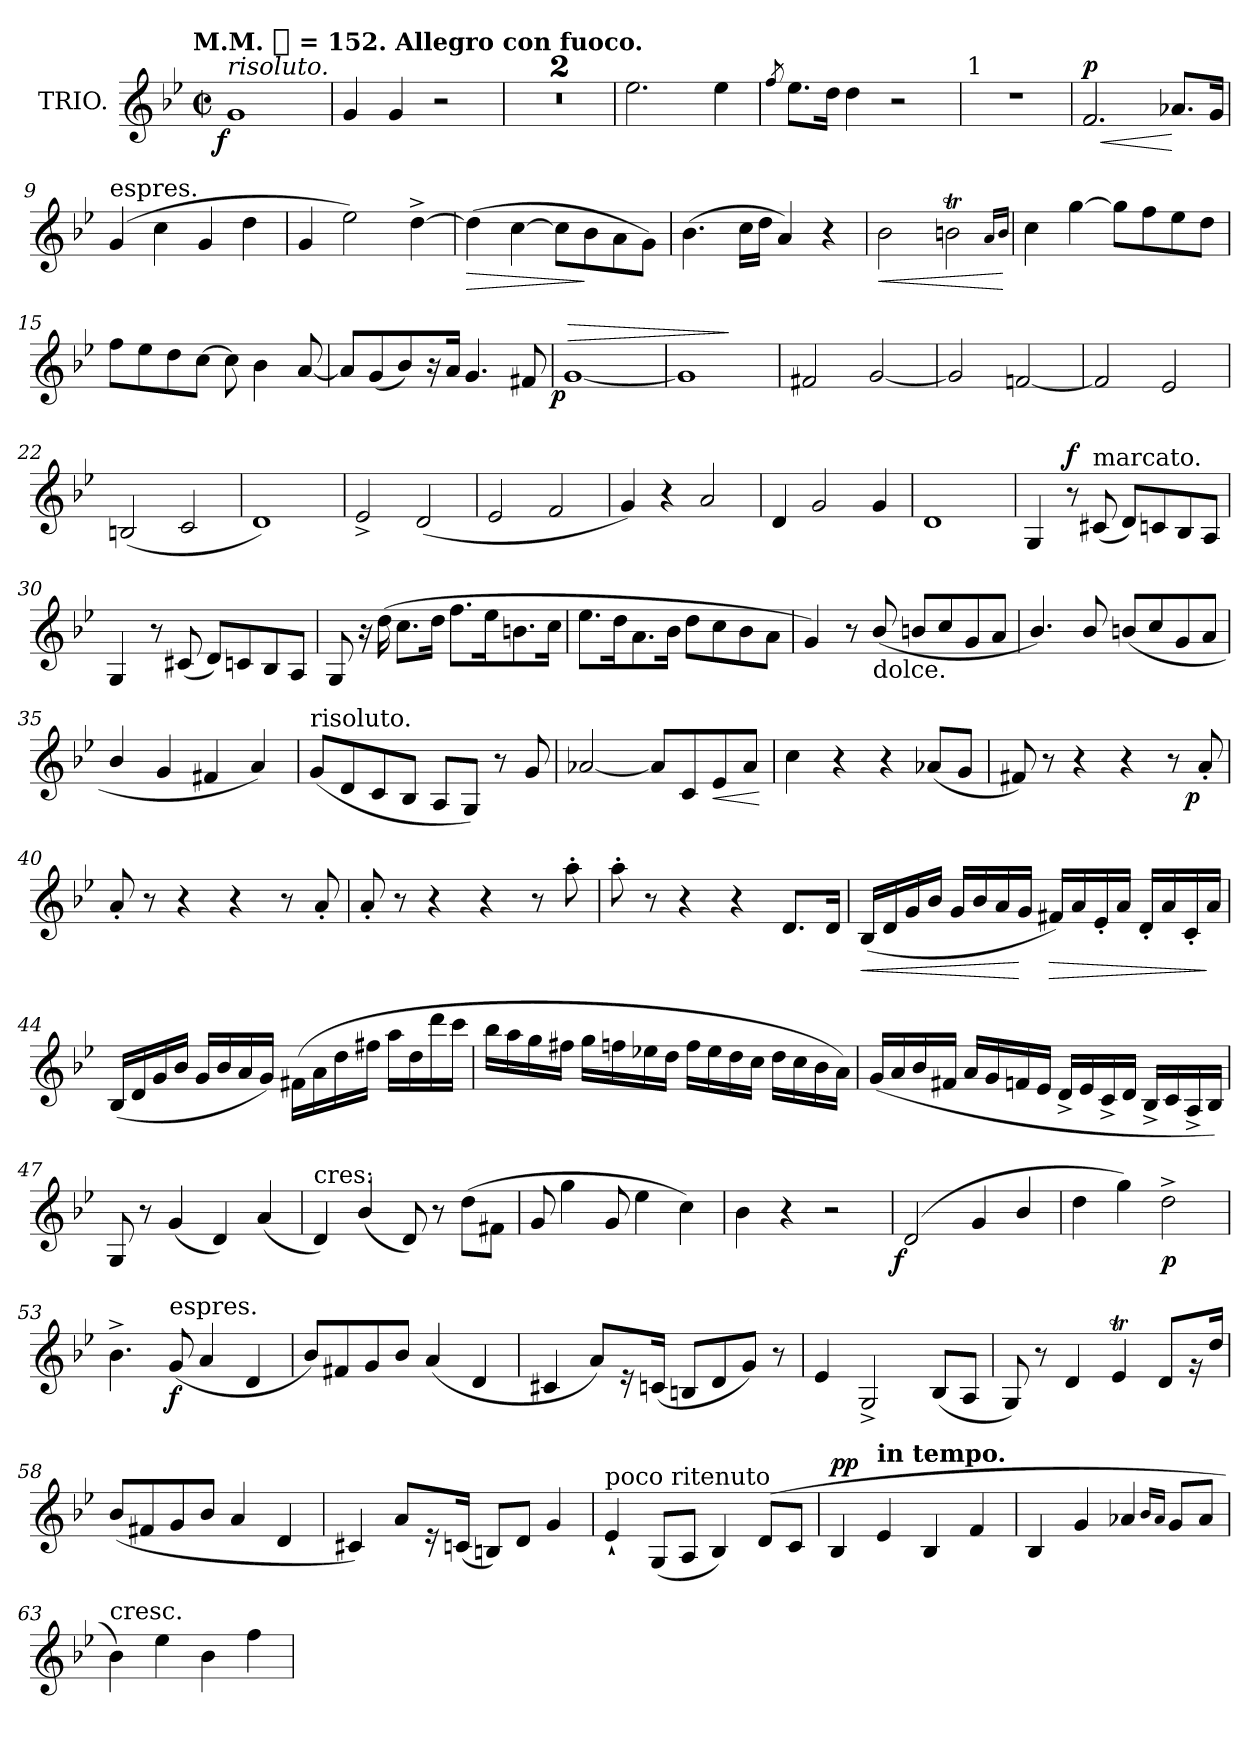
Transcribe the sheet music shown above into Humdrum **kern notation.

**kern	**dynam
*part1	*part1
*staff1	*staff1
*I" TRIO.	*
*clefG2	*
*k[b-e-]	*
*g:	*
!!LO:TX:omd:t=M.M. [quarter] = 152. Allegro con fuoco.
*M2/2	*
*met(c|)	*
*MM152	*
=1	=1
!LO:TX:a:i:t=risoluto.	!
!	!LO:DY:rj
1g	f
=2	=2
4g	.
4g	.
2r	.
=3	=3
1rdd	.
=4	=4
1rdd	.
=5	=5
2.ee-	.
4ee-	.
=6	=6
8qff/	.
8.ee-L	.
16ddJk	.
4dd	.
2r	.
=7	=7
!LO:TX:a:t=1	!
1rdd	.
=8	=8
!	!LO:HP:b
!	!LO:DY:n=1:a
2.f	< p
8.a-XL	[
16gJk	.
=9	=9
!LO:TX:a:t=espres.	!
(>4g	.
4cc	.
4g	.
4dd	.
=10	=10
4g	.
2ee-)	.
[4dd^<	.
=11	=11
!	!LO:HP:b
(>4dd]	>
[4cc	.
8cc\L]	.
8b-\	]
8a\	.
8g\J)	.
=12	=12
(>4.b-	.
16ccLL	.
16ddJJ	.
4a)	.
4r	.
=13	=13
!	!LO:HP:b
2b-	<
2bnt	.
16qqa/LL	.
16qb/JJ	.
.	[
=14	=14
4cc	.
[4gg	.
8ggL]	.
8ff	.
8ee-	.
8ddJ	.
=15	=15
8ffL	.
8ee-	.
8dd	.
[8ccJ	.
8cc]	.
4b-	.
[8a	.
=16	=16
8aL]	.
(<8g	.
8b-)	.
16r	.
16aJk	.
4.g	.
8f#X	.
=17	=17
!	!LO:HP:a
!	!LO:DY:n=1:rj
[1g	> p
=18	=18
1g]	.
.	]
=19	=19
2f#X	.
[2g	.
=20	=20
2g]	.
[2fn	.
=21	=21
2f]	.
2e-	.
=22	=22
(<2Bn	.
2c	.
=23	=23
1d)	.
=24	=24
2e-^<	.
(<2d	.
=25	=25
2e-	.
2f	.
=26	=26
4g)	.
4r	.
2a	.
=27	=27
4d	.
2g	.
4g	.
=28	=28
1d	.
=29	=29
4G	.
!	!LO:DY:a
8r	f
!LO:TX:a:t=marcato.	!
(8c#X	.
8dL)	.
8cn	.
8B-	.
8AJ	.
=30	=30
4G	.
8r	.
(8c#X	.
8dL)	.
8cn	.
8B-	.
8AJ	.
=31	=31
8G	.
16r	.
(>16dd	.
8.ccL	.
16ddJk	.
8.ffL	.
16ee-K	.
8.bn	.
16ccJk	.
=32	=32
8.ee-L	.
16ddK	.
8.a	.
16b-Jk	.
8ddL	.
8cc	.
8b-	.
8aJ	.
=33	=33
4g)	.
8r	.
!LO:TX:b:t=dolce.	!
(<8b-/	.
8bnL	.
8cc	.
8g	.
8aJ	.
=34	=34
4.b-/)	.
8b-/	.
(<8bnL	.
8cc	.
8g	.
8aJ	.
=35	=35
4b-/	.
4g	.
4f#X	.
4a)	.
=36	=36
!LO:TX:a:t=risoluto.	!
(<8gL	.
8d	.
8c	.
8B-J	.
8AL	.
8GJ)	.
8r	.
8g	.
=37	=37
[2a-X	.
8a-L]	.
8c	.
!	!LO:HP:b
8e-	<
8a-J	.
.	[
=38	=38
4cc	.
4r	.
4r	.
(<8a-XL	.
8gJ	.
=39	=39
8f#X)	.
8r	.
4r	.
4r	.
8r	.
!	!LO:DY:rj
8a'<	p
=40	=40
8a'<	.
8r	.
4r	.
4r	.
8r	.
8a'<	.
=41	=41
8a'<	.
8r	.
4r	.
4r	.
8r	.
8aa'>	.
=42	=42
8aa'>	.
8r	.
4r	.
4r	.
8.dL	.
16dJk	.
=43	=43
!	!LO:HP:b
(>16B-LL	<
16d	.
16g	.
16b-JJ	.
16gLL	.
16b-	.
16a	.
16gJJ	[
!	!LO:HP:b
16f#XLL)	>
16a	.
16e-'	.
16aJJ	.
16d'LL	.
16a	.
16c'	.
16aJJ	]
=44	=44
(<16B-LL	.
16d	.
16g	.
16b-JJ	.
16gLL	.
16b-	.
16a	.
16gJJ)	.
(>16f#XLL	.
16a	.
16dd	.
16ff#XJJ	.
16aaLL	.
16dd	.
16ddd	.
16cccJJ	.
=45	=45
16bb-LL	.
16aa	.
16gg	.
16ff#XJJ	.
16ggLL	.
16ffn	.
16ee-X	.
16ddJJ	.
16ffLL	.
16ee-	.
16dd	.
16ccJJ	.
16ddLL	.
16cc	.
16b-	.
16aJJ)	.
=46	=46
(>16gLL	.
16a	.
16b-	.
16f#XJJ	.
16aLL	.
16g	.
16fn	.
16e-JJ	.
16d^>LL	.
16e-	.
16c^>	.
16dJJ	.
16B-^>LL	.
16c	.
16A^>	.
16B-JJ)	.
=47	=47
8G	.
8r	.
(<4g	.
4d)	.
(<4a	.
=48	=48
!LO:TX:t=cres&colon;	!
4d)	.
(<4b-/	.
8d)	.
8r	.
(>8dd\L	.
8f#X\J	.
=49	=49
8g	.
4gg	.
8g	.
4ee-	.
4cc)	.
=50	=50
4b-	.
4r	.
2r	.
=51	=51
!	!LO:DY:rj
(>2d	f
4g	.
4b-/	.
=52	=52
4dd	.
4gg)	.
2dd^>	p
=53	=53
4.b-^<	.
!LO:TX:a:t=espres.	!
(<8g	f
4a	.
4d	.
=54	=54
8b-L)	.
8f#X	.
8g	.
8b-J	.
(<4a	.
4d	.
=55	=55
4c#X	.
8aL)	.
16r	.
(<16cnJk	.
8BnL	.
8d	.
8gJ)	.
8r	.
=56	=56
4e-	.
2G^>	.
(>8B-L	.
8AJ	.
=57	=57
8G)	.
8r	.
4d	.
4e-T	.
8dL	.
16rg	.
16ddJk	.
=58	=58
(<8b-L	.
8f#X	.
8g	.
8b-J	.
4a	.
4d	.
=59	=59
4c#X)	.
8aL	.
16r	.
(16cnJk	.
8BnL)	.
8dJ	.
4g	.
=60	=60
!LO:TX:a:t=poco ritenuto	!
4e-`<	.
(<8GL	.
8AJ	.
4B-)	.
(<8dL	.
8cJ	.
=61	=61
!	!LO:DY:a
4B-	pp
!LO:TX:a:B:t=in tempo.	!
4e-	.
4B-	.
4f	.
=62	=62
4B-	.
4g	.
4a-X	.
16qqb-/LL	.
16qqa-/JJ	.
8gL	.
8a-J	.
=63	=63
!LO:TX:t=cresc.	!
4b-)	.
4ee-	.
4b-	.
4ff	.
=	=
*-	*-
